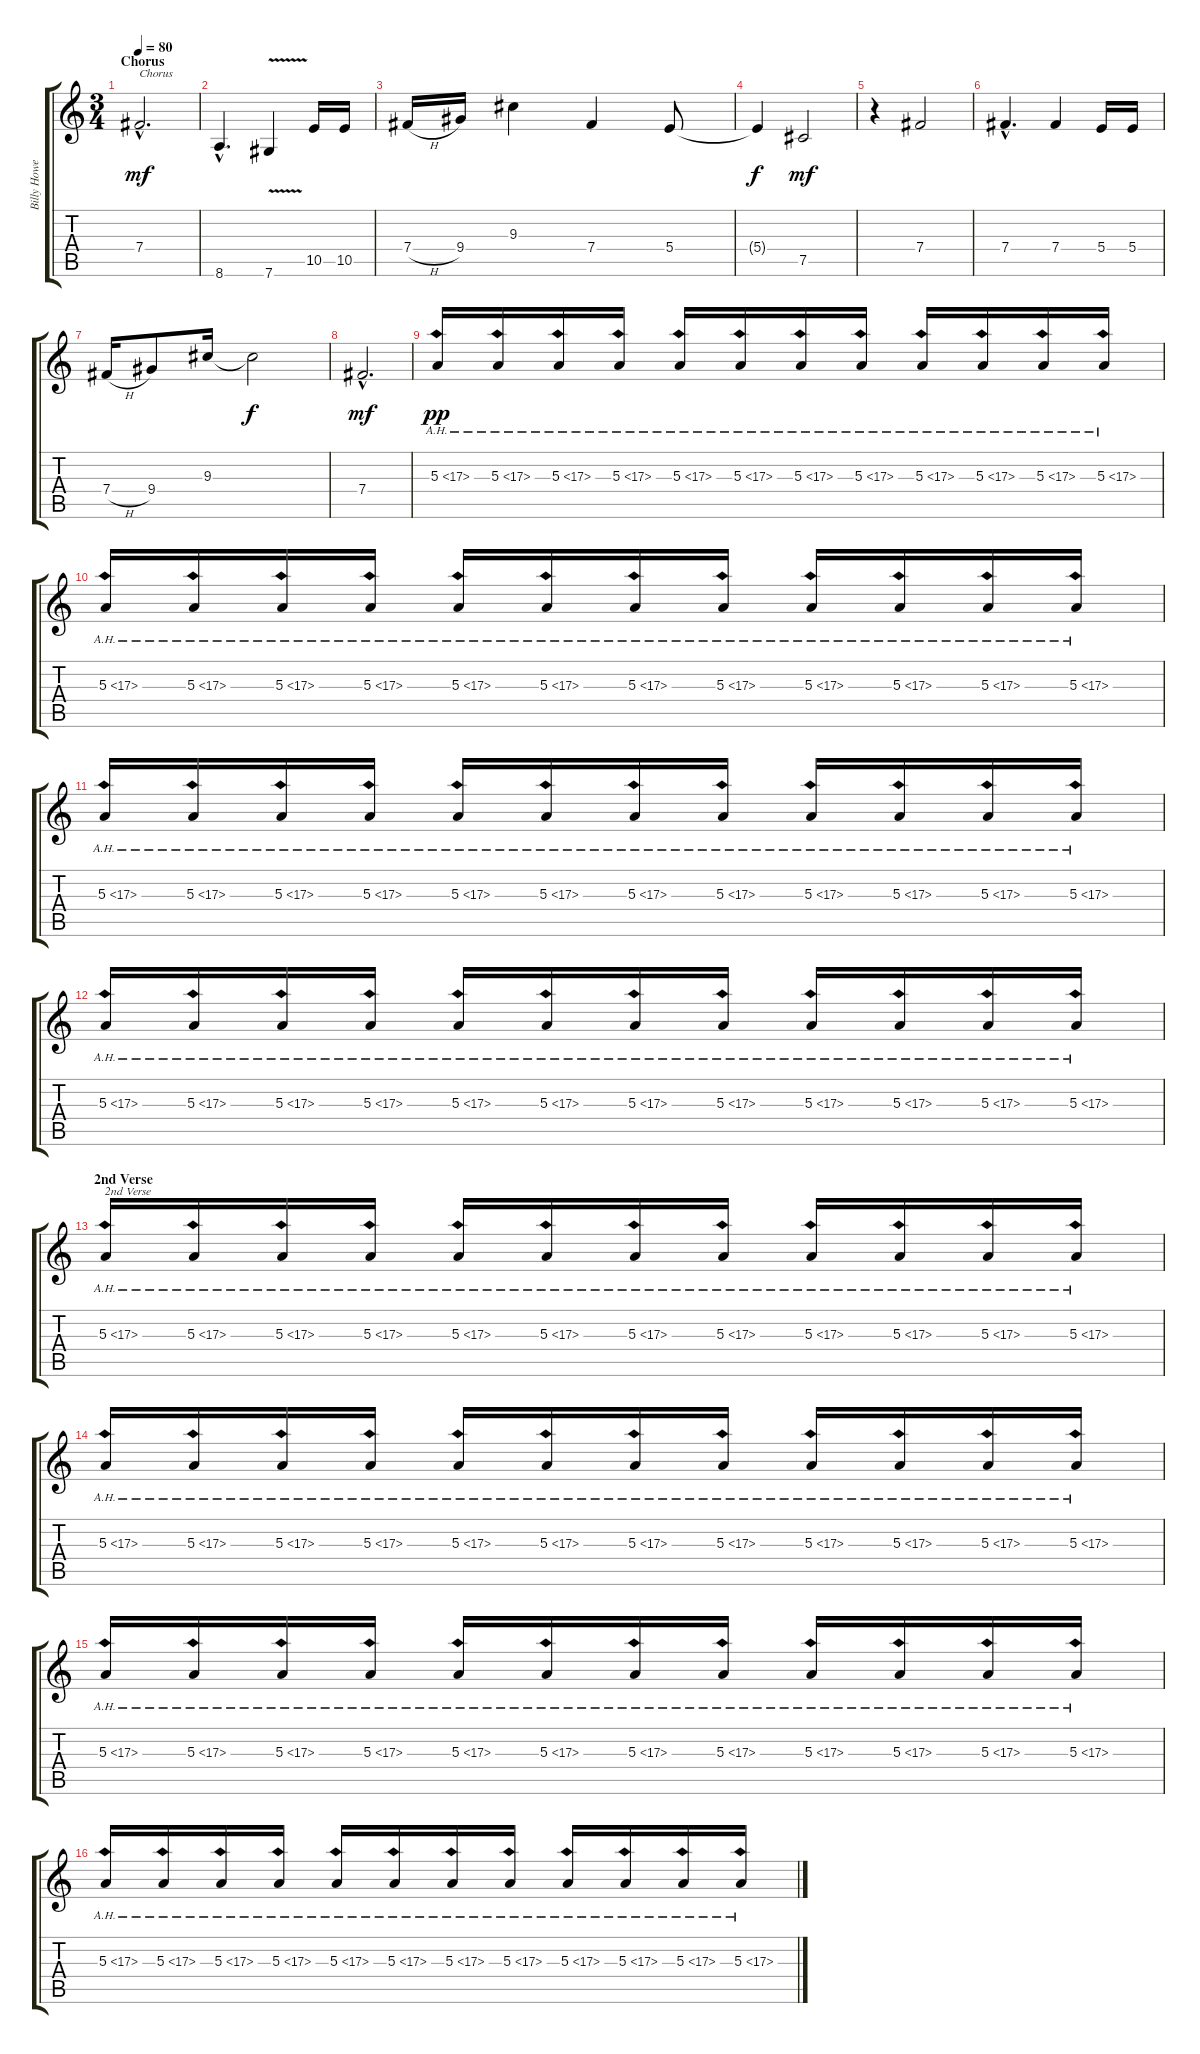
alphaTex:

\track ("Billy Howerdel" "Billy Howe") {instrument acousticguitarsteel}
\staff {score tabs}
\tuning (Db4 Ab3 E3 B2 Gb2 Db2) {hide}
\ts (3 4)
\section ("" "Chorus")
\tempo 80
\clef g2
\ks c
7.4{hac}.2{d txt "Chorus" dy mf} |
8.6{hac}.4{d} 7.6{v}.4 10.5.16 10.5.16 |
7.4{h}.16 9.4.16 9.3.4 7.4.4 5.4.8 |
5.4{t}.4{dy f} 7.5.2{dy mf} |
r.4 7.4.2 |
7.4{hac}.4{d} 7.4.4 5.4.16 5.4.16 |
7.4{h}.16 9.4.8 9.3.16 9.3{t}.2{dy f} |
7.4{hac}.2{d dy mf} |
5.3{ah 12}.16{dy pp} 5.3{ah 12}.16 5.3{ah 12}.16 5.3{ah 12}.16 5.3{ah 12}.16 5.3{ah 12}.16 5.3{ah 12}.16 5.3{ah 12}.16 5.3{ah 12}.16 5.3{ah 12}.16 5.3{ah 12}.16 5.3{ah 12}.16 |
5.3{ah 12}.16 5.3{ah 12}.16 5.3{ah 12}.16 5.3{ah 12}.16 5.3{ah 12}.16 5.3{ah 12}.16 5.3{ah 12}.16 5.3{ah 12}.16 5.3{ah 12}.16 5.3{ah 12}.16 5.3{ah 12}.16 5.3{ah 12}.16 |
5.3{ah 12}.16 5.3{ah 12}.16 5.3{ah 12}.16 5.3{ah 12}.16 5.3{ah 12}.16 5.3{ah 12}.16 5.3{ah 12}.16 5.3{ah 12}.16 5.3{ah 12}.16 5.3{ah 12}.16 5.3{ah 12}.16 5.3{ah 12}.16 |
5.3{ah 12}.16 5.3{ah 12}.16 5.3{ah 12}.16 5.3{ah 12}.16 5.3{ah 12}.16 5.3{ah 12}.16 5.3{ah 12}.16 5.3{ah 12}.16 5.3{ah 12}.16 5.3{ah 12}.16 5.3{ah 12}.16 5.3{ah 12}.16 |
\section ("" "2nd Verse")
5.3{ah 12}.16{txt "2nd Verse"} 5.3{ah 12}.16 5.3{ah 12}.16 5.3{ah 12}.16 5.3{ah 12}.16 5.3{ah 12}.16 5.3{ah 12}.16 5.3{ah 12}.16 5.3{ah 12}.16 5.3{ah 12}.16 5.3{ah 12}.16 5.3{ah 12}.16 |
5.3{ah 12}.16 5.3{ah 12}.16 5.3{ah 12}.16 5.3{ah 12}.16 5.3{ah 12}.16 5.3{ah 12}.16 5.3{ah 12}.16 5.3{ah 12}.16 5.3{ah 12}.16 5.3{ah 12}.16 5.3{ah 12}.16 5.3{ah 12}.16 |
5.3{ah 12}.16 5.3{ah 12}.16 5.3{ah 12}.16 5.3{ah 12}.16 5.3{ah 12}.16 5.3{ah 12}.16 5.3{ah 12}.16 5.3{ah 12}.16 5.3{ah 12}.16 5.3{ah 12}.16 5.3{ah 12}.16 5.3{ah 12}.16 |
5.3{ah 12}.16 5.3{ah 12}.16 5.3{ah 12}.16 5.3{ah 12}.16 5.3{ah 12}.16 5.3{ah 12}.16 5.3{ah 12}.16 5.3{ah 12}.16 5.3{ah 12}.16 5.3{ah 12}.16 5.3{ah 12}.16 5.3{ah 12}.16
